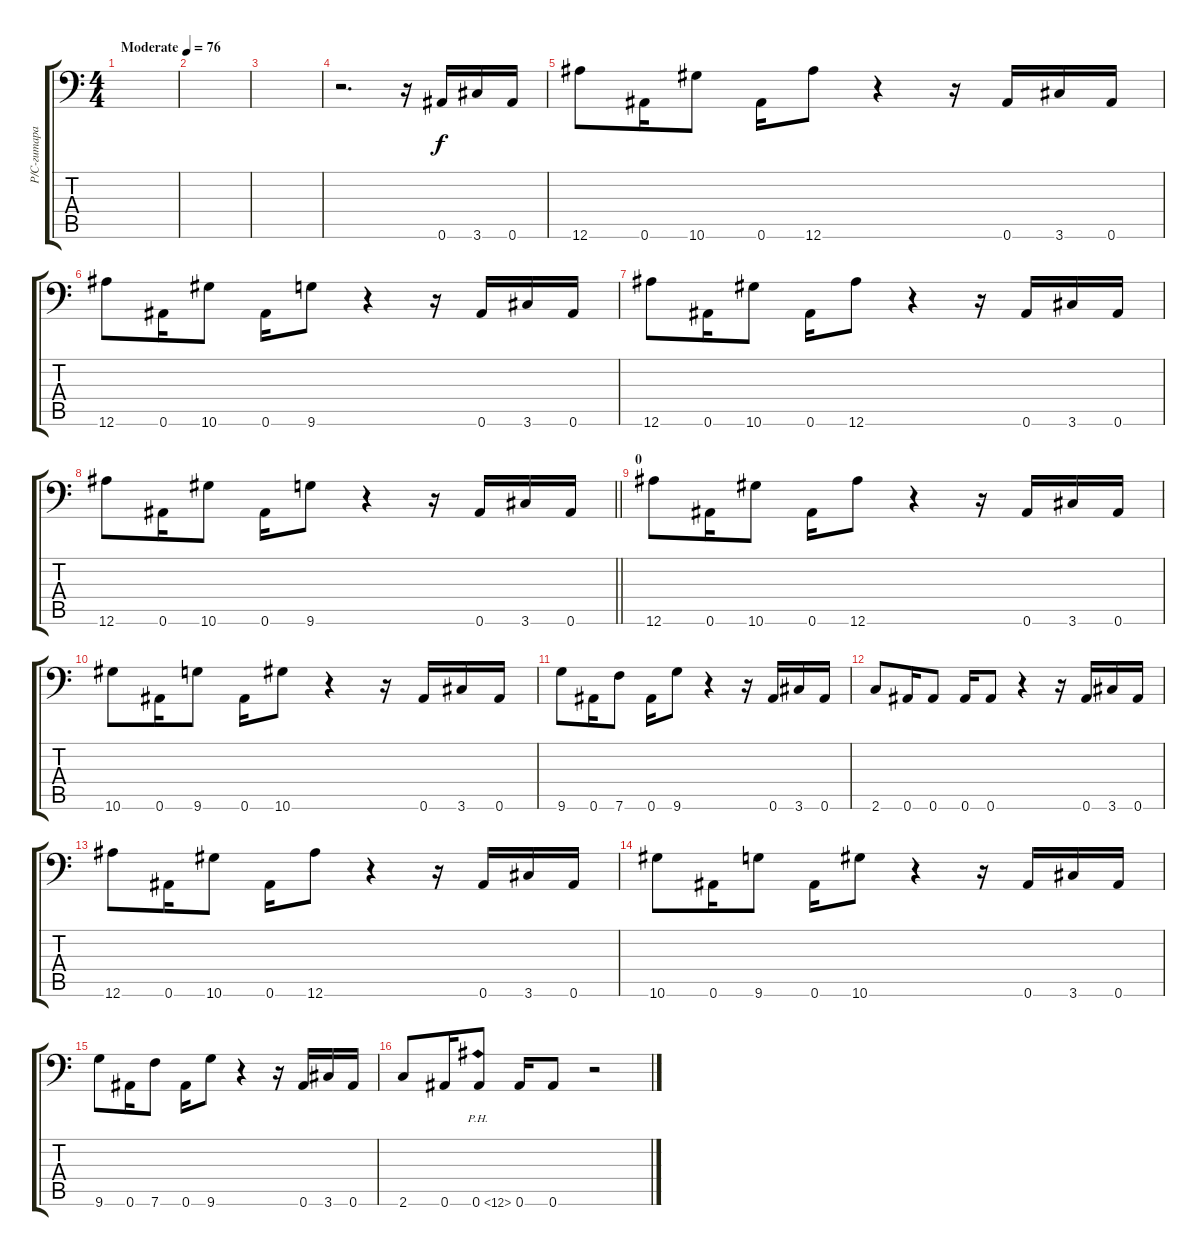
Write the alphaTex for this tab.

\track ("Р/С-гитара" "Р/С-гитара") {instrument overdrivenguitar}
\staff {score tabs}
\tuning (C4 G3 Eb3 Bb2 F2 Bb1) {hide}
\ts (4 4)
\tempo (76 "Moderate")
\clef f4
\ks c
|
|
|
r.2{d} r.16 0.6.16 3.6.16 0.6.16 |
12.6.8 0.6.16 10.6.8 0.6.16 12.6.8 r.4 r.16 0.6.16 3.6.16 0.6.16 |
12.6.8 0.6.16 10.6.8 0.6.16 9.6.8 r.4 r.16 0.6.16 3.6.16 0.6.16 |
12.6.8 0.6.16 10.6.8 0.6.16 12.6.8 r.4 r.16 0.6.16 3.6.16 0.6.16 |
\barLineRight lightlight
12.6.8 0.6.16 10.6.8 0.6.16 9.6.8 r.4 r.16 0.6.16 3.6.16 0.6.16 |
\section ("" "0")
12.6.8 0.6.16 10.6.8 0.6.16 12.6.8 r.4 r.16 0.6.16 3.6.16 0.6.16 |
10.6.8 0.6.16 9.6.8 0.6.16 10.6.8 r.4 r.16 0.6.16 3.6.16 0.6.16 |
9.6.8 0.6.16 7.6.8 0.6.16 9.6.8 r.4 r.16 0.6.16 3.6.16 0.6.16 |
2.6.8 0.6.16 0.6.8 0.6.16 0.6.8 r.4 r.16 0.6.16 3.6.16 0.6.16 |
12.6.8 0.6.16 10.6.8 0.6.16 12.6.8 r.4 r.16 0.6.16 3.6.16 0.6.16 |
10.6.8 0.6.16 9.6.8 0.6.16 10.6.8 r.4 r.16 0.6.16 3.6.16 0.6.16 |
9.6.8 0.6.16 7.6.8 0.6.16 9.6.8 r.4 r.16 0.6.16 3.6.16 0.6.16 |
2.6.8 0.6.16 0.6{ph 12}.8 0.6.16 0.6.8 r.2
